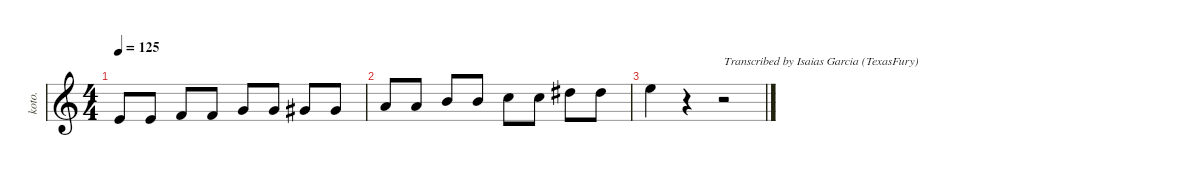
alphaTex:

\defaultSystemsLayout 4
\hideDynamics
\bracketExtendMode nobrackets
\otherSystemsTrackNameOrientation horizontal
\track ("Synth - koto" "koto.") {instrument koto}
\staff {score}
\tuning (E4 B3 G3 D3 A2 E2)
\ts (4 4)
\tempo 125
\clef g2
\ks c
5.2.8{dy f beam Up} 5.2.8{beam Up} 6.2.8{beam Up} 6.2.8{beam Up} 8.2.8{beam Up} 8.2.8{beam Up} 9.2{acc #}.8{beam Up} 9.2{acc #}.8{beam Up} |
10.2.8{beam Up} 10.2.8{beam Up} 7.1.8{beam Up} 7.1.8{beam Up} 8.1.8{beam Down} 8.1.8{beam Down} 11.1{acc #}.8{beam Down} 11.1{acc #}.8{beam Down} |
12.1.4{beam Down} r.4{beam Down} r.2{txt "Transcribed by Isaias Garcia (TexasFury)" beam Down}
